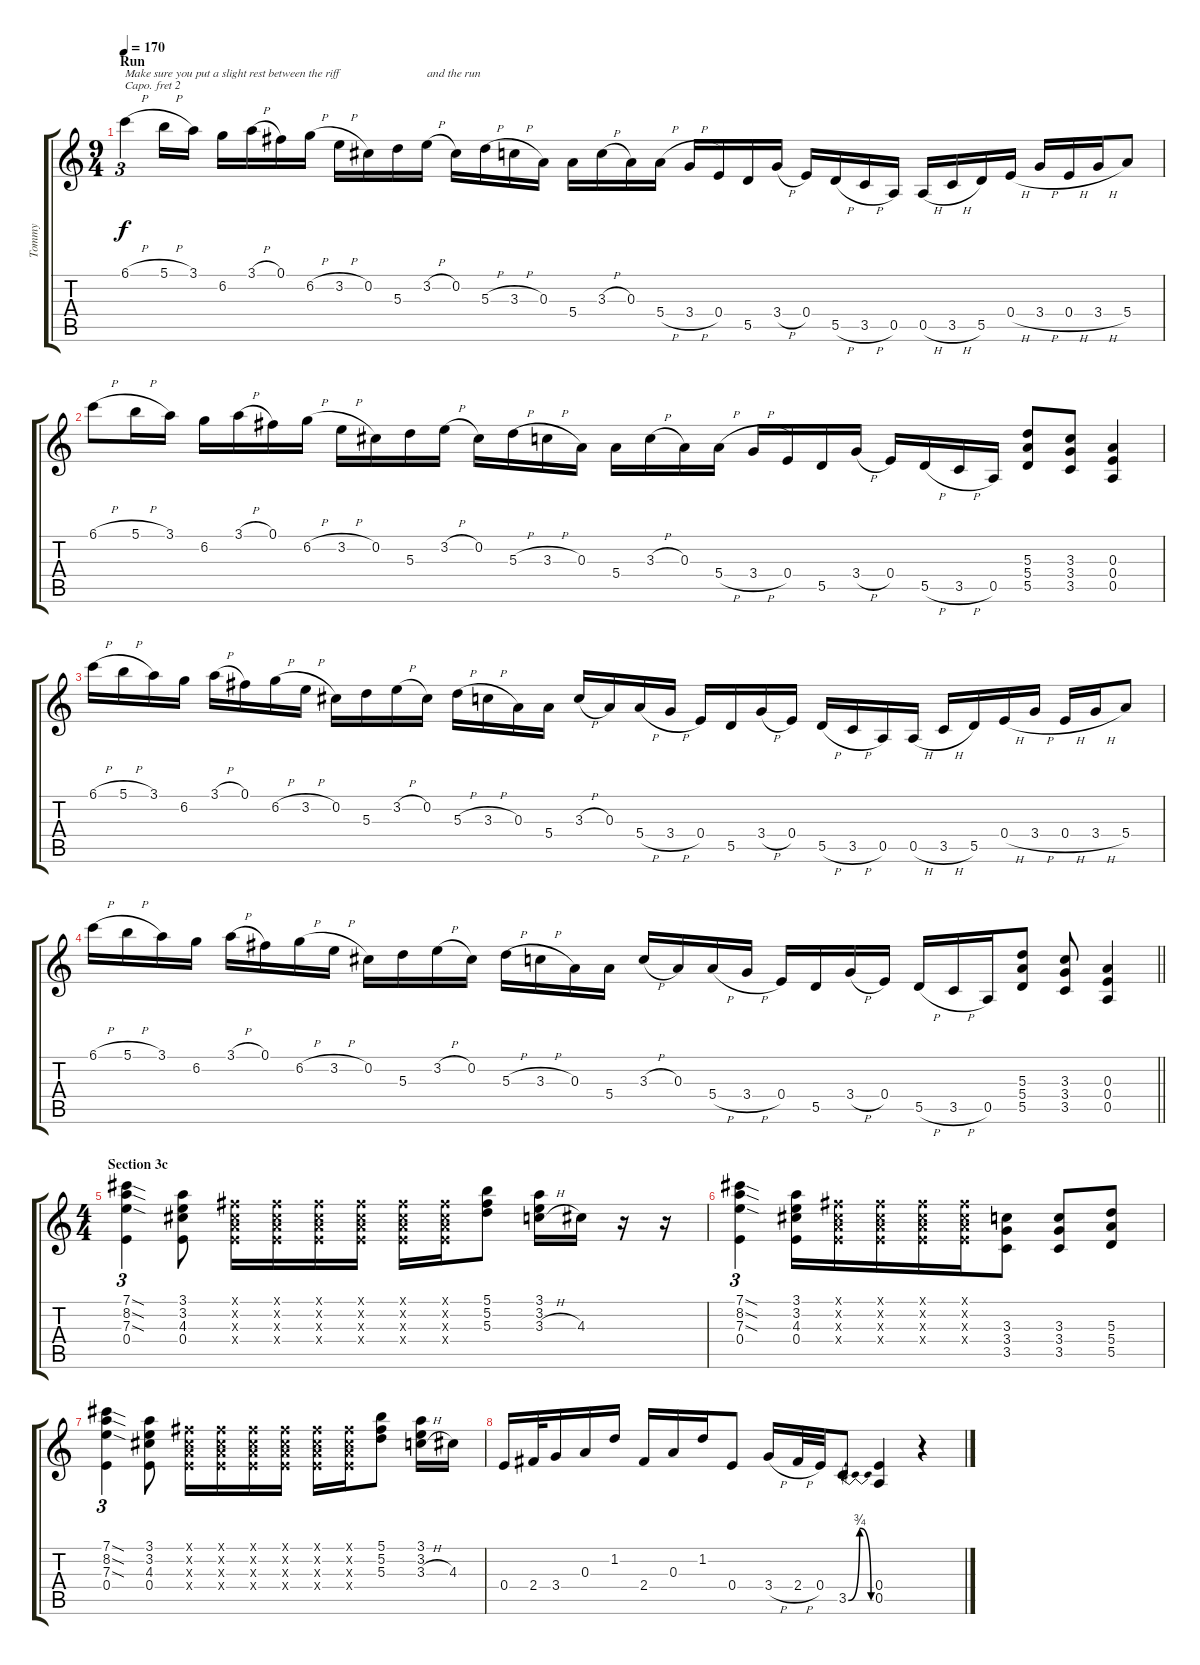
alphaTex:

\track ("Tommy" "Tommy") {instrument acousticguitarsteel}
\staff {score tabs}
\capo 2
\tuning (E4 B3 G3 D3 G2 D2) {hide}
\ts (9 4)
\section ("" "Run")
\tempo 170
\clef g2
\ks c
6.1{h}.4{tu (3 2) txt "Make sure you put a slight rest between the riff" dy f} 5.1{h}.16 3.1.16 6.2.16 3.1{h}.16 0.1.16 6.2{h}.16 3.2{h}.16 0.2.16 5.3.16 3.2{h}.16{txt "and the run"} 0.2.16 5.3{h}.16 3.3{h}.16 0.3.16 5.4.16 3.3{h}.16 0.3.16 5.4{h}.16 3.4{h}.16 0.4.16 5.5.16 3.4{h}.16 0.4.16 5.5{h}.16 3.5{h}.16 0.5.16 0.5{h}.16 3.5{h}.16 5.5.16 0.4{h}.16 3.4{h}.16 0.4{h}.16 3.4{h}.16 5.4.8 |
6.1{h}.8 5.1{h}.16 3.1.16 6.2.16 3.1{h}.16 0.1.16 6.2{h}.16 3.2{h}.16 0.2.16 5.3.16 3.2{h}.16 0.2.16 5.3{h}.16 3.3{h}.16 0.3.16 5.4.16 3.3{h}.16 0.3.16 5.4{h}.16 3.4{h}.16 0.4.16 5.5.16 3.4{h}.16 0.4.16 5.5{h}.16 3.5{h}.16 0.5.16 (5.3 5.4 5.5).8 (3.3 3.4 3.5).8 (0.3 0.4 0.5).4 |
6.1{h}.16 5.1{h}.16 3.1.16 6.2.16 3.1{h}.16 0.1.16 6.2{h}.16 3.2{h}.16 0.2.16 5.3.16 3.2{h}.16 0.2.16 5.3{h}.16 3.3{h}.16 0.3.16 5.4.16 3.3{h}.16 0.3.16 5.4{h}.16 3.4{h}.16 0.4.16 5.5.16 3.4{h}.16 0.4.16 5.5{h}.16 3.5{h}.16 0.5.16 0.5{h}.16 3.5{h}.16 5.5.16 0.4{h}.16 3.4{h}.16 0.4{h}.16 3.4{h}.16 5.4.8 |
\barLineRight lightlight
6.1{h}.16 5.1{h}.16 3.1.16 6.2.16 3.1{h}.16 0.1.16 6.2{h}.16 3.2{h}.16 0.2.16 5.3.16 3.2{h}.16 0.2.16 5.3{h}.16 3.3{h}.16 0.3.16 5.4.16 3.3{h}.16 0.3.16 5.4{h}.16 3.4{h}.16 0.4.16 5.5.16 3.4{h}.16 0.4.16 5.5{h}.16 3.5{h}.16 0.5.16 (5.3 5.4 5.5).8 (3.3 3.4 3.5).8 (0.3 0.4 0.5).4 |
\ts (4 4)
\section ("" "Section 3c")
(7.1{sod} 8.2{sod} 7.3{sod} 0.4).4{tu (3 2)} (3.1 3.2 4.3 0.4).8 (0.1{x} 0.2{x} 0.3{x} 0.4{x}).16{beam merge} (0.1{x} 0.2{x} 0.3{x} 0.4{x}).16 (0.1{x} 0.2{x} 0.3{x} 0.4{x}).16{beam merge} (0.1{x} 0.2{x} 0.3{x} 0.4{x}).16 (0.1{x} 0.2{x} 0.3{x} 0.4{x}).16 (0.1{x} 0.2{x} 0.3{x} 0.4{x}).16 (5.1 5.2 5.3).8 (3.1 3.2 3.3{h}).16 4.3.16 r.16 r.16 |
(7.1{sod} 8.2{sod} 7.3{sod} 0.4).4{tu (3 2)} (3.1 3.2 4.3 0.4).16 (0.1{x} 0.2{x} 0.3{x} 0.4{x}).16{beam merge} (0.1{x} 0.2{x} 0.3{x} 0.4{x}).16 (0.1{x} 0.2{x} 0.3{x} 0.4{x}).16{beam merge} (0.1{x} 0.2{x} 0.3{x} 0.4{x}).16 (3.3 3.4 3.5).8 (3.3 3.4 3.5).8 (5.3 5.4 5.5).8 |
(7.1{sod} 8.2{sod} 7.3{sod} 0.4).4{tu (3 2)} (3.1 3.2 4.3 0.4).8 (0.1{x} 0.2{x} 0.3{x} 0.4{x}).16{beam merge} (0.1{x} 0.2{x} 0.3{x} 0.4{x}).16 (0.1{x} 0.2{x} 0.3{x} 0.4{x}).16{beam merge} (0.1{x} 0.2{x} 0.3{x} 0.4{x}).16 (0.1{x} 0.2{x} 0.3{x} 0.4{x}).16{beam merge} (0.1{x} 0.2{x} 0.3{x} 0.4{x}).16 (5.1 5.2 5.3).8 (3.1 3.2 3.3{h}).16 4.3.16 |
0.4.16 2.4.32 3.4.16 0.3.16 1.2.16 2.4.16 0.3.16 1.2.16 0.4.8 3.4{h}.16 2.4{h}.32 0.4.32 3.5{be (bendrelease 0 0 10 3 30 3 60 0)}.8 (0.4 0.5).4 r.4
